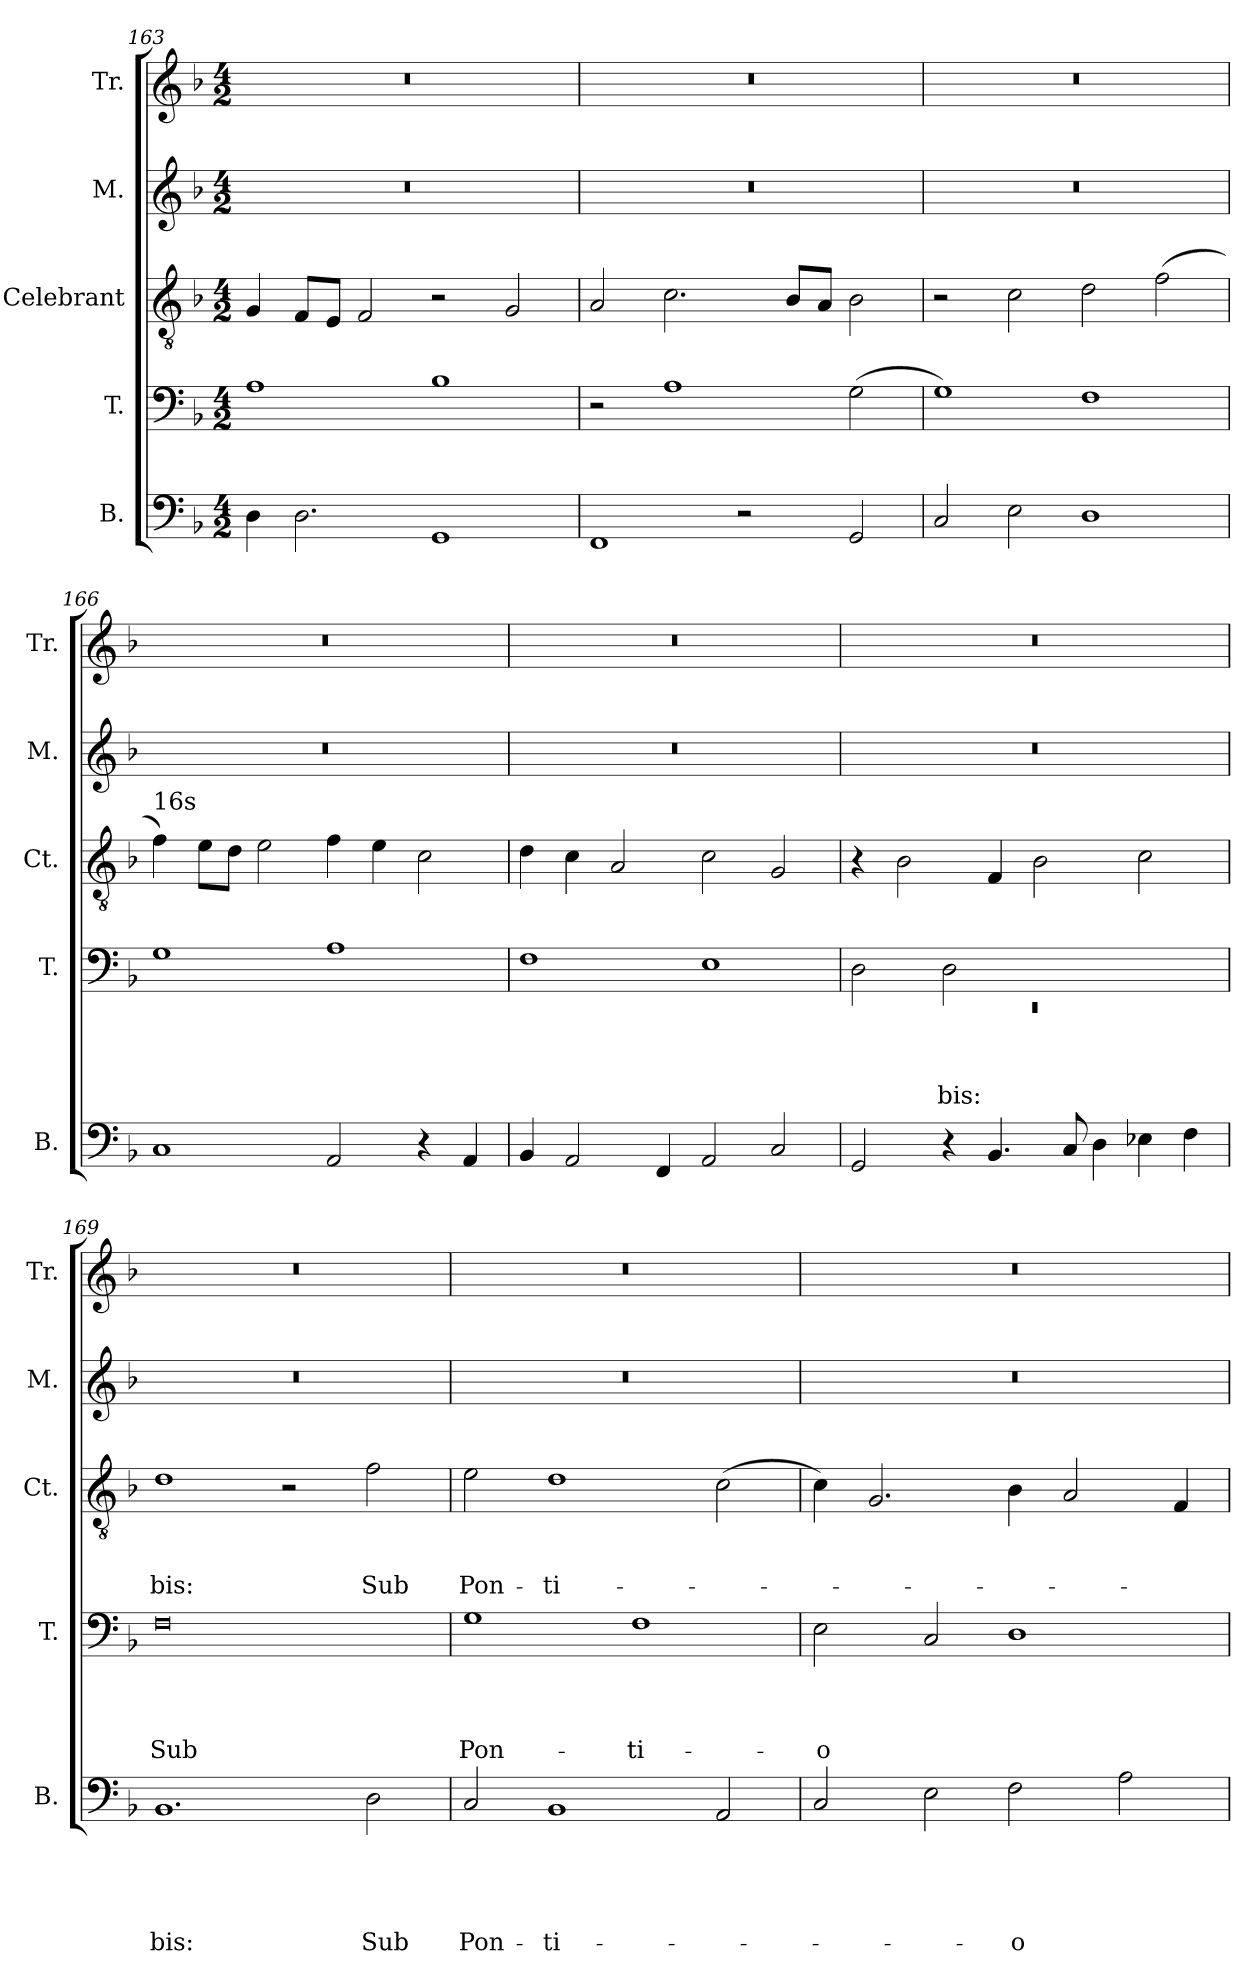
**kern	**text	**text	**text	**text	**text	**kern	**text	**text	**text	**text	**kern	**text	**text	**text	**kern	**kern
*part5	*part5	*part5	*part5	*part5	*part5	*part4	*part4	*part4	*part4	*part4	*part3	*part3	*part3	*part3	*part2	*part1
*staff5	*staff5	*staff5	*staff5	*staff5	*staff5	*staff4	*staff4	*staff4	*staff4	*staff4	*staff3	*staff3	*staff3	*staff3	*staff2	*staff1
*I"B.	*	*	*	*	*	*I"T.	*	*	*	*	*I"Celebrant	*	*	*	*I"M.	*I"Tr.
*I'B.	*	*	*	*	*	*I'T.	*	*	*	*	*I'Ct.	*	*	*	*I'M.	*I'Tr.
*clefF4	*	*	*	*	*	*clefF4	*	*	*	*	*clefGv2	*	*	*	*clefG2	*clefG2
*k[b-]	*	*	*	*	*	*k[b-]	*	*	*	*	*k[b-]	*	*	*	*k[b-]	*k[b-]
*F:	*	*	*	*	*	*F:	*	*	*	*	*F:	*	*	*	*F:	*F:
*M4/2	*	*	*	*	*	*M4/2	*	*	*	*	*M4/2	*	*	*	*M4/2	*M4/2
=163	=163	=163	=163	=163	=163	=163	=163	=163	=163	=163	=163	=163	=163	=163	=163	=163
4D\	.	.	.	.	.	1A	.	.	.	.	4G/	.	.	.	0r	0r
2.D\	.	.	.	.	.	.	.	.	.	.	8F/L	.	.	.	.	.
.	.	.	.	.	.	.	.	.	.	.	8E/J	.	.	.	.	.
.	.	.	.	.	.	.	.	.	.	.	2F/	.	.	.	.	.
1GG	.	.	.	.	.	1B-	.	.	.	.	2r	.	.	.	.	.
.	.	.	.	.	.	.	.	.	.	.	2G/	.	.	.	.	.
=164	=164	=164	=164	=164	=164	=164	=164	=164	=164	=164	=164	=164	=164	=164	=164	=164
1FF	.	.	.	.	.	2r	.	.	.	.	2A/	.	.	.	0r	0r
.	.	.	.	.	.	1A	.	.	.	.	2.c\	.	.	.	.	.
2r	.	.	.	.	.	.	.	.	.	.	.	.	.	.	.	.
.	.	.	.	.	.	.	.	.	.	.	8B-/L	.	.	.	.	.
.	.	.	.	.	.	.	.	.	.	.	8A/J	.	.	.	.	.
2GG/	.	.	.	.	.	(>2G\	.	.	.	.	2B-\	.	.	.	.	.
=165	=165	=165	=165	=165	=165	=165	=165	=165	=165	=165	=165	=165	=165	=165	=165	=165
2C/	.	.	.	.	.	1G)	.	.	.	.	2r	.	.	.	0r	0r
2E\	.	.	.	.	.	.	.	.	.	.	2c\	.	.	.	.	.
1D	.	.	.	.	.	1F	.	.	.	.	2d\	.	.	.	.	.
.	.	.	.	.	.	.	.	.	.	.	(>2f\	.	.	.	.	.
!!LO:LB:g=z
=166	=166	=166	=166	=166	=166	=166	=166	=166	=166	=166	=166	=166	=166	=166	=166	=166
!	!	!	!	!	!	!	!	!	!	!	!LO:TX:a:t=16s	!	!	!	!	!
1C	.	.	.	.	.	1G	.	.	.	.	4f\)	.	.	.	0r	0r
.	.	.	.	.	.	.	.	.	.	.	8e\L	.	.	.	.	.
.	.	.	.	.	.	.	.	.	.	.	8d\J	.	.	.	.	.
.	.	.	.	.	.	.	.	.	.	.	2e\	.	.	.	.	.
2AA/	.	.	.	.	.	1A	.	.	.	.	4f\	.	.	.	.	.
.	.	.	.	.	.	.	.	.	.	.	4e\	.	.	.	.	.
4r	.	.	.	.	.	.	.	.	.	.	2c\	.	.	.	.	.
4AA/	.	.	.	.	.	.	.	.	.	.	.	.	.	.	.	.
=167	=167	=167	=167	=167	=167	=167	=167	=167	=167	=167	=167	=167	=167	=167	=167	=167
4BB-/	.	.	.	.	.	1F	.	.	.	.	4d\	.	.	.	0r	0r
2AA/	.	.	.	.	.	.	.	.	.	.	4c\	.	.	.	.	.
.	.	.	.	.	.	.	.	.	.	.	2A/	.	.	.	.	.
4FF/	.	.	.	.	.	.	.	.	.	.	.	.	.	.	.	.
2AA/	.	.	.	.	.	1E	.	.	.	.	2c\	.	.	.	.	.
2C/	.	.	.	.	.	.	.	.	.	.	2G/	.	.	.	.	.
=168	=168	=168	=168	=168	=168	=168	=168	=168	=168	=168	=168	=168	=168	=168	=168	=168
*	*	*	*	*	*	*^	*	*	*	*	*	*	*	*	*	*
!	!	!	!	!	!	!	!LO:N:vis=1	!	!	!	!	!	!	!	!	!	!
2GG/	.	.	.	.	.	2D\	0rEE	.	.	.	.	4r	.	.	.	0r	0r
.	.	.	.	.	.	.	.	.	.	.	.	2B-\	.	.	.	.	.
!	!	!	!	!	!	!	!	!	!	!	!LO:LY:b	!	!	!	!	!	!
4r	.	.	.	.	.	2D\	.	.	.	.	-bis:	.	.	.	.	.	.
4.BB-/	.	.	.	.	.	.	.	.	.	.	.	4F/	.	.	.	.	.
.	.	.	.	.	.	1ryy	.	.	.	.	.	2B-\	.	.	.	.	.
8C/	.	.	.	.	.	.	.	.	.	.	.	.	.	.	.	.	.
4D\	.	.	.	.	.	.	.	.	.	.	.	.	.	.	.	.	.
4E-X\	.	.	.	.	.	.	.	.	.	.	.	2c\	.	.	.	.	.
4F\	.	.	.	.	.	.	.	.	.	.	.	.	.	.	.	.	.
*	*	*	*	*	*	*v	*v	*	*	*	*	*	*	*	*	*	*
=169	=169	=169	=169	=169	=169	=169	=169	=169	=169	=169	=169	=169	=169	=169	=169	=169
!	!	!	!	!	!LO:LY:b	!	!	!	!	!LO:LY:b	!	!	!	!LO:LY:b	!	!
1.BB-	.	.	.	.	-bis:	0F	.	.	.	Sub	1d	.	.	-bis:	0r	0r
.	.	.	.	.	.	.	.	.	.	.	2r	.	.	.	.	.
!	!	!	!	!	!LO:LY:b	!	!	!	!	!	!	!	!	!LO:LY:b	!	!
2D\	.	.	.	.	Sub	.	.	.	.	.	2f\	.	.	Sub	.	.
=170	=170	=170	=170	=170	=170	=170	=170	=170	=170	=170	=170	=170	=170	=170	=170	=170
!	!	!	!	!	!LO:LY:b	!	!	!	!	!LO:LY:b	!	!	!	!LO:LY:b	!	!
2C/	.	.	.	.	Pon-	1G	.	.	.	Pon-	2e\	.	.	Pon-	0r	0r
!	!	!	!	!	!LO:LY:b	!	!	!	!	!	!	!	!	!LO:LY:b	!	!
1BB-	.	.	.	.	-ti-	.	.	.	.	.	1d	.	.	-ti-	.	.
!	!	!	!	!	!	!	!	!	!	!LO:LY:b	!	!	!	!	!	!
.	.	.	.	.	.	1F	.	.	.	-ti-	.	.	.	.	.	.
2AA/	.	.	.	.	.	.	.	.	.	.	(>2c\	.	.	.	.	.
!!LO:LB:g=z
=171	=171	=171	=171	=171	=171	=171	=171	=171	=171	=171	=171	=171	=171	=171	=171	=171
!	!	!	!	!	!	!	!	!	!	!LO:LY:b	!	!	!	!	!	!
2C/	.	.	.	.	.	2E\	.	.	.	-o	4c\)	.	.	.	0r	0r
.	.	.	.	.	.	.	.	.	.	.	2.G/	.	.	.	.	.
2E\	.	.	.	.	.	2C/	.	.	.	.	.	.	.	.	.	.
!	!	!	!	!	!LO:LY:b	!	!	!	!	!	!	!	!	!	!	!
2F\	.	.	.	.	-o	1D	.	.	.	.	4B-\	.	.	.	.	.
.	.	.	.	.	.	.	.	.	.	.	2A/	.	.	.	.	.
2A\	.	.	.	.	.	.	.	.	.	.	.	.	.	.	.	.
.	.	.	.	.	.	.	.	.	.	.	4F/	.	.	.	.	.
=	=	=	=	=	=	=	=	=	=	=	=	=	=	=	=	=
*-	*-	*-	*-	*-	*-	*-	*-	*-	*-	*-	*-	*-	*-	*-	*-	*-
